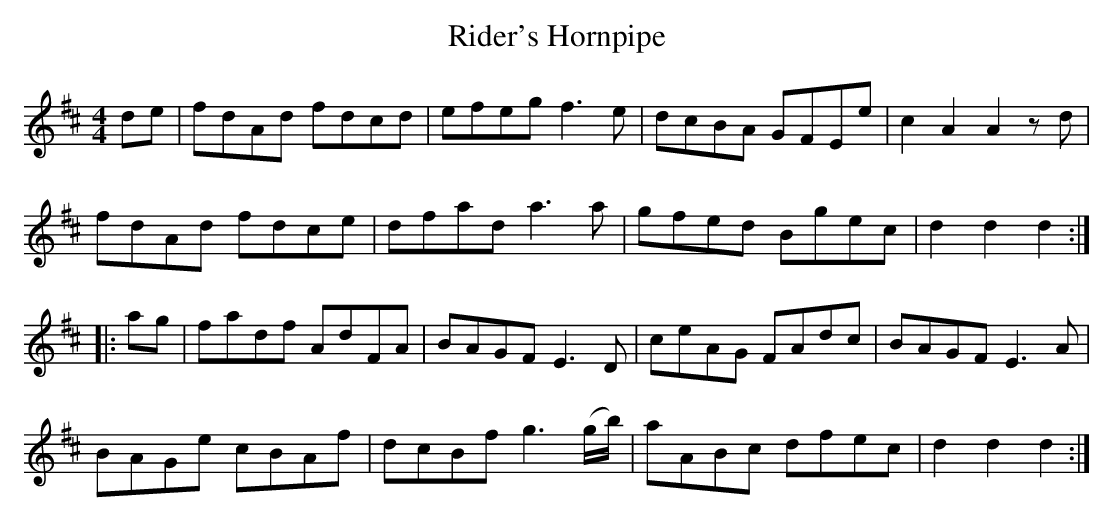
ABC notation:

X:1
T:Rider's Hornpipe
M:4/4
L:1/8
K:D
de|fdAd fdcd|efeg f3e|dcBA GFEe|c2A2A2 zd|
fdAd fdce|dfad’ a3a|gfed Bgec|d2d2d2:|
|:ag|fadf AdFA|BAGF E3D|ceAG FAdc|BAGF E3A|
BAGe cBAf|dcBf g3 (g/b/)|aABc dfec|d2d2d2:|]
